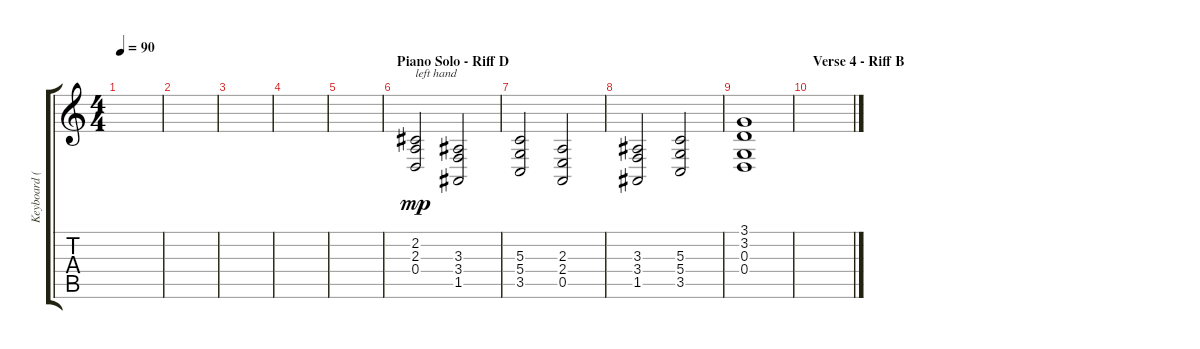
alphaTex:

\track ("Keyboard (organ)" "Keyboard (") {instrument drawbarorgan}
\staff {score tabs}
\tuning (E4 B3 G3 D3 A2 E2) {hide}
\ts (4 4)
\tempo 90
\clef g2
\ks c
|
|
|
|
|
\section ("" "Piano Solo - Riff D")
(2.2 2.3 0.4).2{txt "left hand" dy mp} (3.3 3.4 1.5).2 |
(5.3 5.4 3.5).2 (2.3 2.4 0.5).2 |
(3.3 3.4 1.5).2 (5.3 5.4 3.5).2 |
(3.1 3.2 0.3 0.4).1 |
\section ("" "Verse 4 - Riff B")
